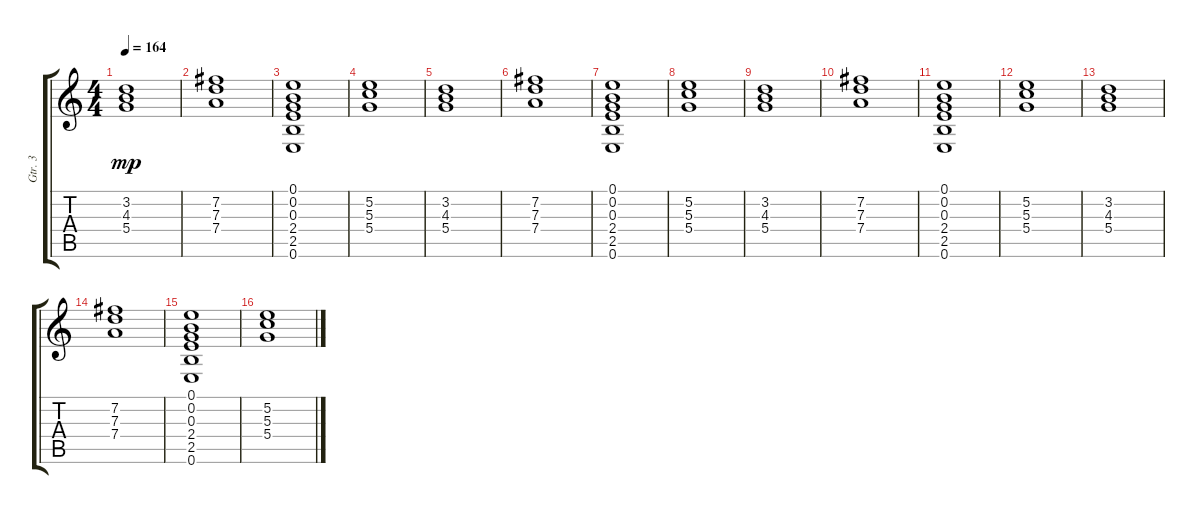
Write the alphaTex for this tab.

\track ("Gtr. 3" "Gtr. 3") {instrument electricguitarclean}
\staff {score tabs}
\tuning (E4 B3 G3 D3 A2 E2) {hide}
\ts (4 4)
\tempo 164
\clef g2
\ks c
(3.2 4.3 5.4).1{dy mp} |
(7.2 7.3 7.4).1 |
(0.1 0.2 0.3 2.4 2.5 0.6).1 |
(5.2 5.3 5.4).1 |
(3.2 4.3 5.4).1 |
(7.2 7.3 7.4).1 |
(0.1 0.2 0.3 2.4 2.5 0.6).1 |
(5.2 5.3 5.4).1 |
(3.2 4.3 5.4).1 |
(7.2 7.3 7.4).1 |
(0.1 0.2 0.3 2.4 2.5 0.6).1 |
(5.2 5.3 5.4).1 |
(3.2 4.3 5.4).1 |
(7.2 7.3 7.4).1 |
(0.1 0.2 0.3 2.4 2.5 0.6).1 |
(5.2 5.3 5.4).1
